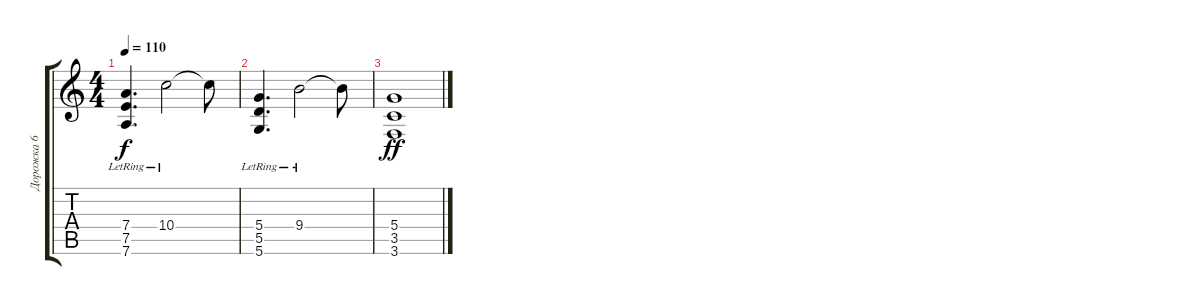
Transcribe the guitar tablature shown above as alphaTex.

\track ("Дорожка 6" "Дорожка 6") {instrument overdrivenguitar}
\staff {score tabs}
\tuning (E4 B3 G3 D3 A2 D2) {hide}
\ts (4 4)
\tempo 110
\clef g2
\ks c
(7.4{lr} 7.5{lr} 7.6{lr}).4{d dy f} 10.4{lr}.2 10.4{t}.8 |
(5.4 5.5{lr} 5.6{lr}).4{d} 9.4{lr}.2 9.4{t}.8 |
(5.4 3.5 3.6).1{dy ff}
